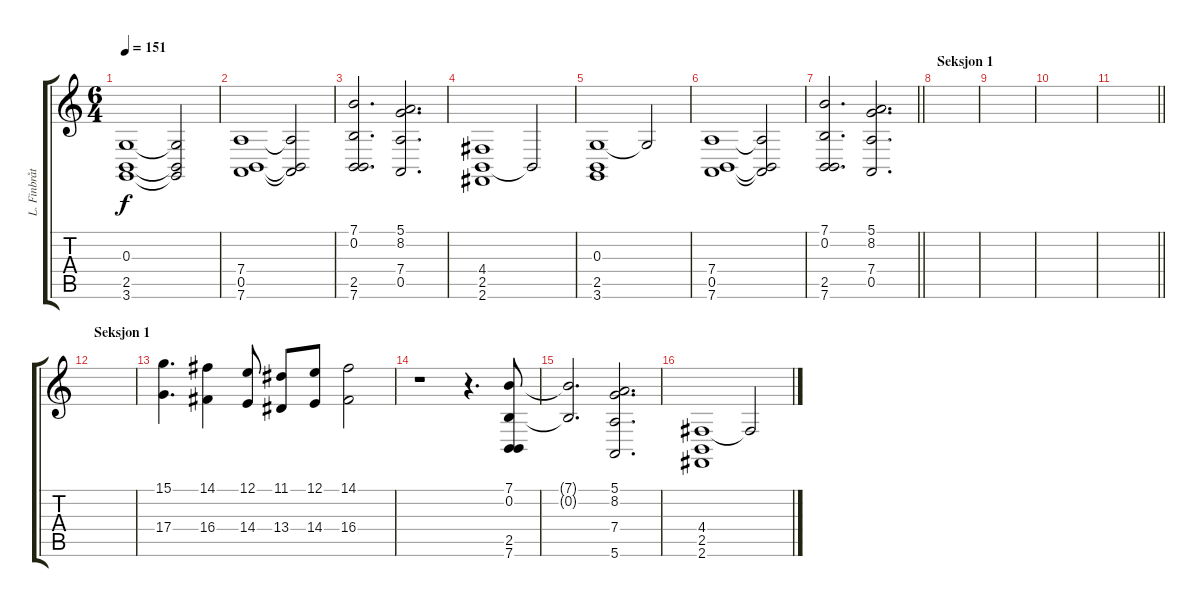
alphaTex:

\track ("L. Finbråten" "L. Finbråt") {instrument choiraahs}
\staff {score tabs}
\tuning (E4 B3 G3 D3 A2 E2) {hide}
\ts (6 4)
\tempo 151
\clef g2
\ks c
(0.3 2.5 3.6).1{dy f} (0.3{t} 2.5{t} 3.6{t}).2 |
(7.4 0.5 7.6).1 (7.4{t} 0.5{t} 7.6{t}).2 |
(7.1 0.2 2.5 7.6).2{d volume 11} (5.1 8.2 7.4 0.5).2{d} |
(4.4 2.5 2.6).1{volume 8} 2.5{t}.2 |
(0.3 2.5 3.6).1 0.3{t}.2 |
(7.4 0.5 7.6).1 (7.4{t} 0.5{t} 7.6{t}).2 |
\barLineRight lightlight
(7.1 0.2 2.5 7.6).2{d volume 11} (5.1 8.2 7.4 0.5).2{d} |
\section ("" "Seksjon 1")
|
|
|
\barLineRight lightlight
|
\section ("" "Seksjon 1")
|
(15.1 17.4).4{d volume 8 instrument acousticgrandpiano} (14.1 16.4).4 (12.1 14.4).8 (11.1 13.4).8 (12.1 14.4).8 (14.1 16.4).2 |
r.1 r.4{d} (7.1 0.2 2.5 7.6).8{volume 8 instrument choiraahs} |
(7.1{t} 0.2{t}).2{d} (5.1 8.2 7.4 5.6).2{d} |
(4.4 2.5 2.6).1{volume 8} 4.4{t}.2
